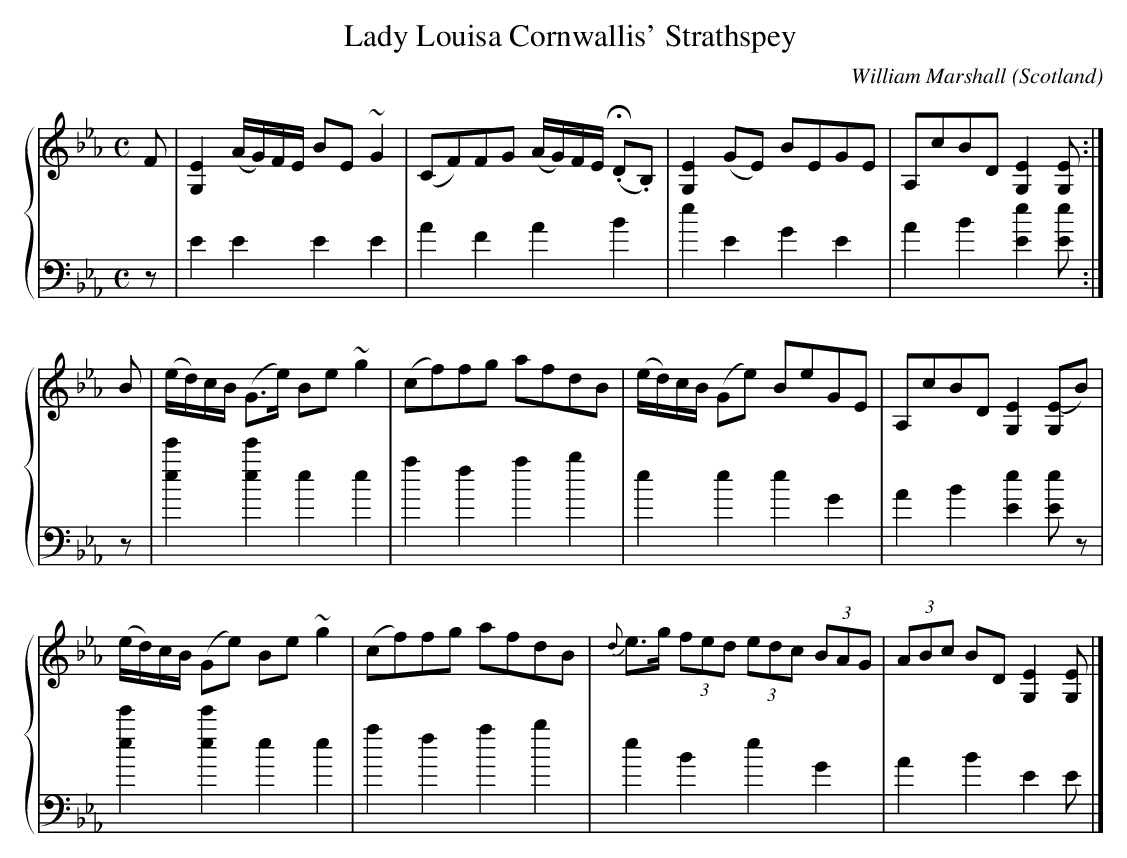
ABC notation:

X:1
T:Lady Louisa Cornwallis' Strathspey
C:William Marshall
L:1/8
M:C
O:Scotland
K:Eb
%%staves {1 2}
V:1
F | \
[G,E]2 (A/G/)F/E/ BE ~G2 | (CF)FG (A/G/)F/E/ (!fermata!.D.B,) | [G,E]2 (GE) BEGE | A,cBD [G,E]2 [G,E] :|
B | \
(e/d/)c/B/ (G>e) Be ~g2 | (cf)fg afdB | (e/d/)c/B/ (Ge) BeGE | A,cBD [G,E]2 [G,(E]B) |
(e/d/)c/B/ (Ge) Be ~g2 | (cf)fg afdB | {d}e>g (3fed (3edc (3BAG | (3ABc BD [G,E]2 [G,E]  |]
V:2 clef=bass
L:1/4
z/ | EEEE | AFAB | eEGE | AB[Ee][Ee]/ :| \
z/ | [ee'] [ee']ee | afab | eeeG | AB[Ee][Ee]/z/ | [ee'][ee']ee | afab | eBeG | ABEE/ |]
